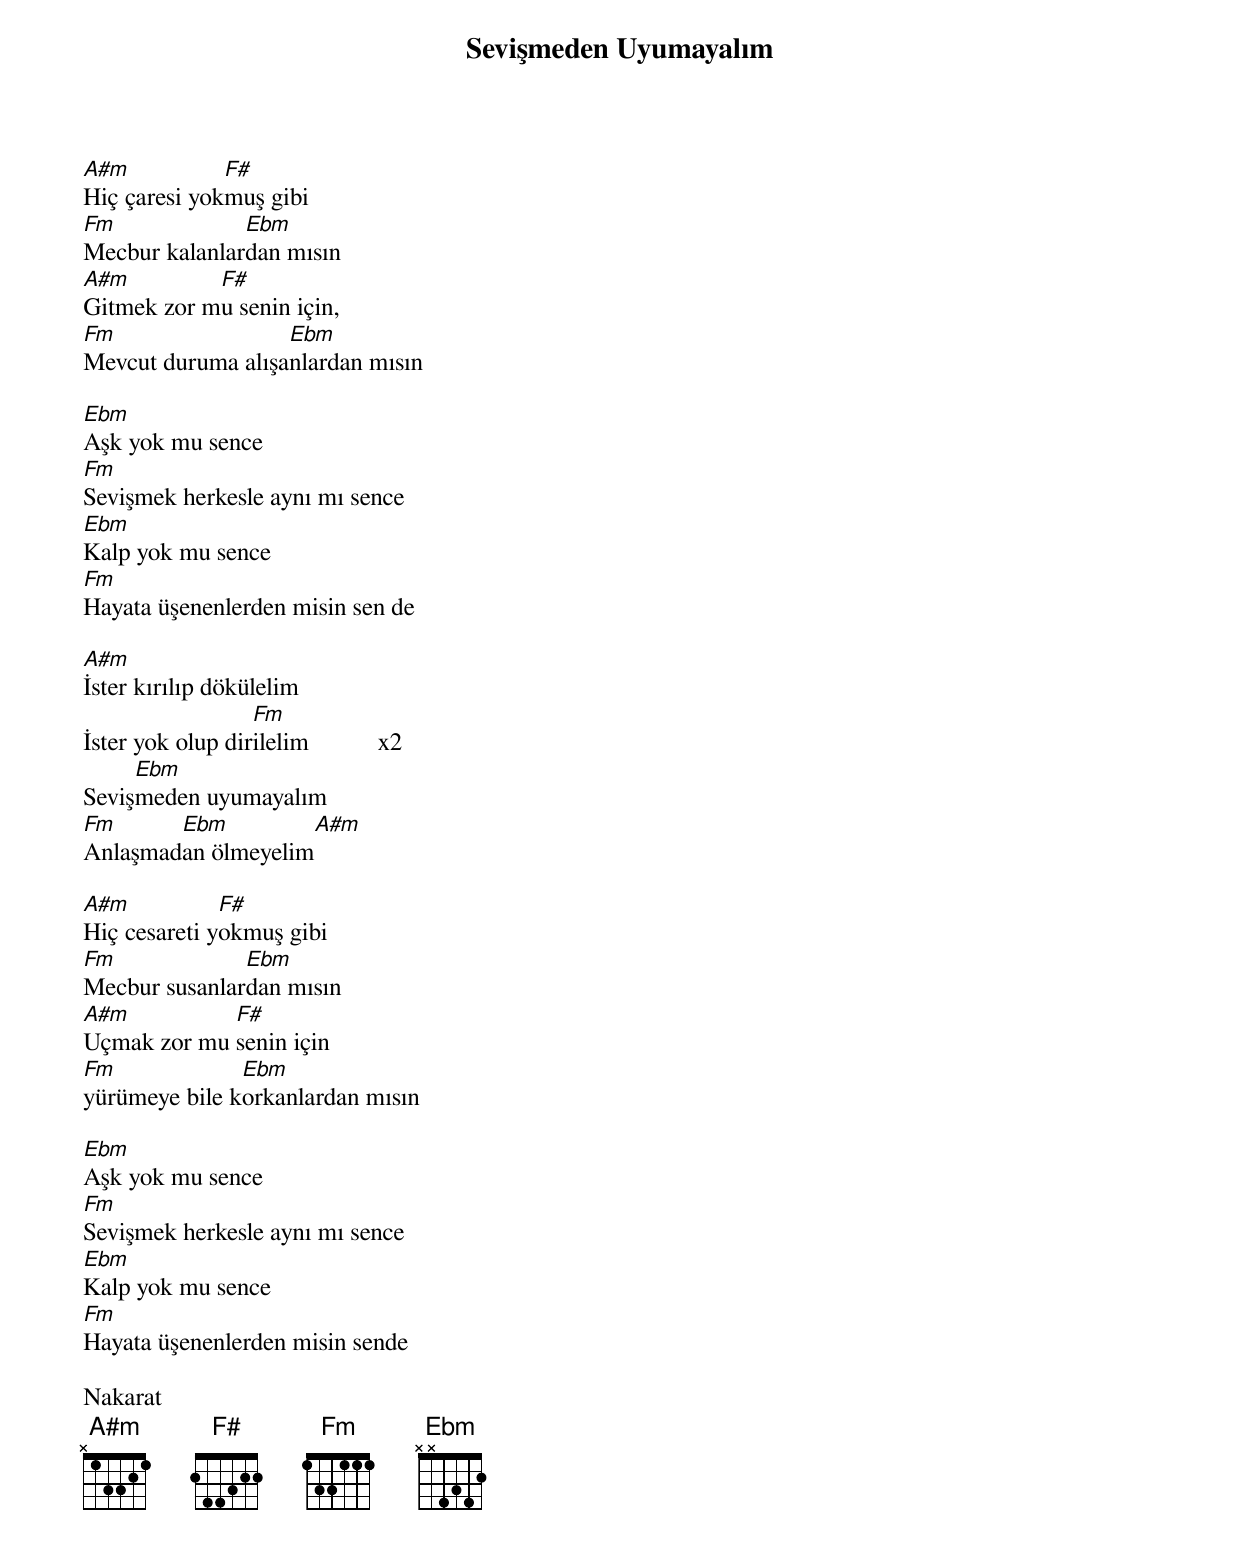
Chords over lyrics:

{title: Sevişmeden Uyumayalım}
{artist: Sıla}

A#m           F#
Hiç çaresi yokmuş gibi
Fm             Ebm
Mecbur kalanlardan mısın
A#m         F#
Gitmek zor mu senin için,
Fm                 Ebm
Mevcut duruma alışanlardan mısın

Ebm
Aşk yok mu sence
Fm
Sevişmek herkesle aynı mı sence
Ebm
Kalp yok mu sence
Fm
Hayata üşenenlerden misin sen de

A#m
İster kırılıp dökülelim
                  Fm
İster yok olup dirilelim           x2
     Ebm
Sevişmeden uyumayalım
Fm      Ebm         A#m
Anlaşmadan ölmeyelim

A#m           F#
Hiç cesareti yokmuş gibi
Fm             Ebm
Mecbur susanlardan mısın
A#m          F#
Uçmak zor mu senin için
Fm             Ebm
yürümeye bile korkanlardan mısın

Ebm
Aşk yok mu sence
Fm
Sevişmek herkesle aynı mı sence
Ebm
Kalp yok mu sence
Fm
Hayata üşenenlerden misin sende

Nakarat
